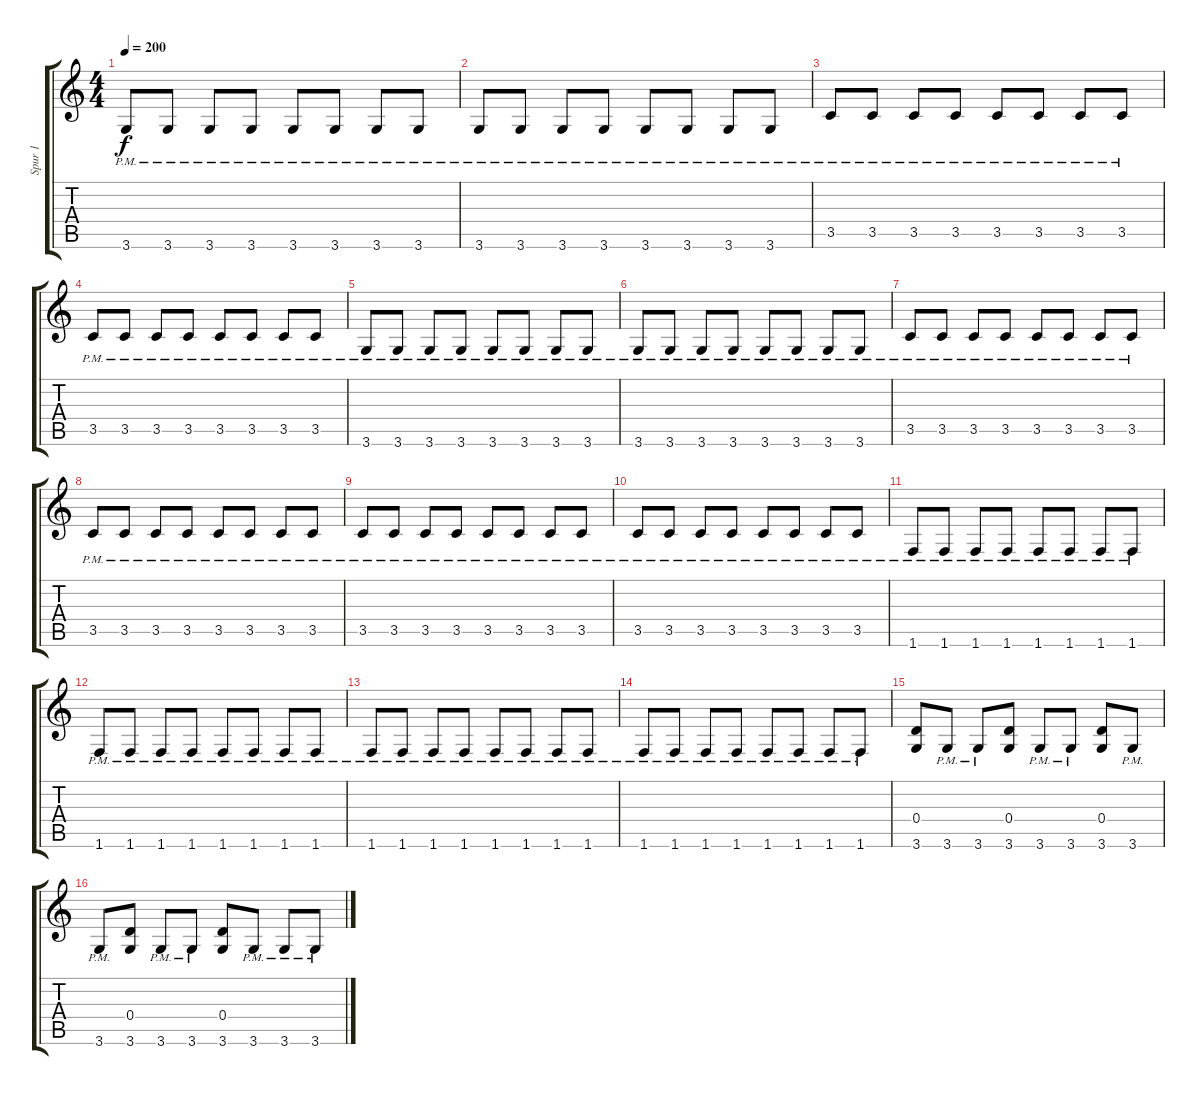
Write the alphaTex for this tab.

\track ("Spur 1" "Spur 1") {instrument distortionguitar}
\staff {score tabs}
\tuning (E4 B3 G3 D3 A2 E2) {hide}
\ts (4 4)
\tempo 200
\clef g2
\ks c
3.6{pm}.8{dy f} 3.6{pm}.8 3.6{pm}.8 3.6{pm}.8 3.6{pm}.8 3.6{pm}.8 3.6{pm}.8 3.6{pm}.8 |
3.6{pm}.8 3.6{pm}.8 3.6{pm}.8 3.6{pm}.8 3.6{pm}.8 3.6{pm}.8 3.6{pm}.8 3.6{pm}.8 |
3.5{pm}.8 3.5{pm}.8 3.5{pm}.8 3.5{pm}.8 3.5{pm}.8 3.5{pm}.8 3.5{pm}.8 3.5{pm}.8 |
3.5{pm}.8 3.5{pm}.8 3.5{pm}.8 3.5{pm}.8 3.5{pm}.8 3.5{pm}.8 3.5{pm}.8 3.5{pm}.8 |
3.6{pm}.8 3.6{pm}.8 3.6{pm}.8 3.6{pm}.8 3.6{pm}.8 3.6{pm}.8 3.6{pm}.8 3.6{pm}.8 |
3.6{pm}.8 3.6{pm}.8 3.6{pm}.8 3.6{pm}.8 3.6{pm}.8 3.6{pm}.8 3.6{pm}.8 3.6{pm}.8 |
3.5{pm}.8 3.5{pm}.8 3.5{pm}.8 3.5{pm}.8 3.5{pm}.8 3.5{pm}.8 3.5{pm}.8 3.5{pm}.8 |
3.5{pm}.8 3.5{pm}.8 3.5{pm}.8 3.5{pm}.8 3.5{pm}.8 3.5{pm}.8 3.5{pm}.8 3.5{pm}.8 |
3.5{pm}.8 3.5{pm}.8 3.5{pm}.8 3.5{pm}.8 3.5{pm}.8 3.5{pm}.8 3.5{pm}.8 3.5{pm}.8 |
3.5{pm}.8 3.5{pm}.8 3.5{pm}.8 3.5{pm}.8 3.5{pm}.8 3.5{pm}.8 3.5{pm}.8 3.5{pm}.8 |
1.6{pm}.8 1.6{pm}.8 1.6{pm}.8 1.6{pm}.8 1.6{pm}.8 1.6{pm}.8 1.6{pm}.8 1.6{pm}.8 |
1.6{pm}.8 1.6{pm}.8 1.6{pm}.8 1.6{pm}.8 1.6{pm}.8 1.6{pm}.8 1.6{pm}.8 1.6{pm}.8 |
1.6{pm}.8 1.6{pm}.8 1.6{pm}.8 1.6{pm}.8 1.6{pm}.8 1.6{pm}.8 1.6{pm}.8 1.6{pm}.8 |
1.6{pm}.8 1.6{pm}.8 1.6{pm}.8 1.6{pm}.8 1.6{pm}.8 1.6{pm}.8 1.6{pm}.8 1.6{pm}.8 |
(0.4 3.6).8 3.6{pm}.8 3.6{pm}.8 (0.4 3.6).8 3.6{pm}.8 3.6{pm}.8 (0.4 3.6).8 3.6{pm}.8 |
3.6{pm}.8 (0.4 3.6).8 3.6{pm}.8 3.6{pm}.8 (0.4 3.6).8 3.6{pm}.8 3.6{pm}.8 3.6{pm}.8
